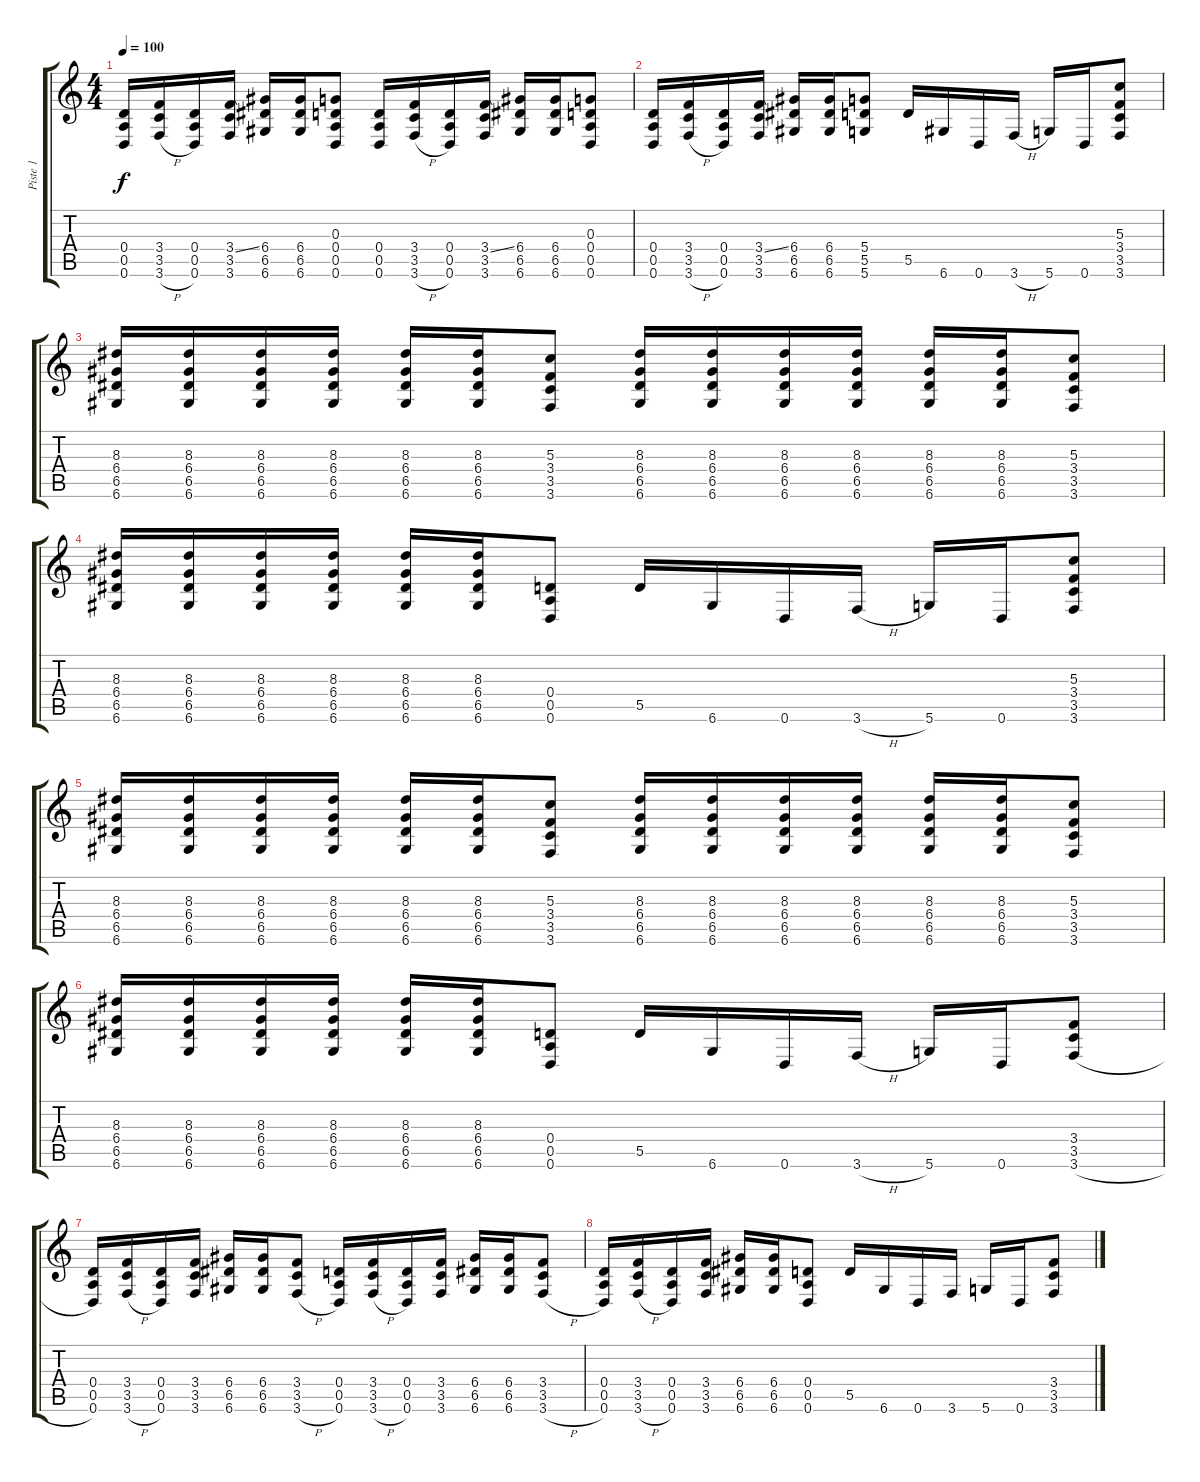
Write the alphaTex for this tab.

\track ("Piste 1" "Piste 1") {instrument overdrivenguitar}
\staff {score tabs}
\tuning (E4 B3 G3 D3 A2 D2) {hide}
\ts (4 4)
\tempo 100
\clef g2
\ks c
(0.4 0.5 0.6).16{dy f} (3.4 3.5 3.6{h}).16 (0.4 0.5 0.6).16 (3.4{ss} 3.5 3.6).16 (6.4 6.5 6.6).16 (6.4 6.5 6.6).16 (0.3 0.4 0.5 0.6).8 (0.4 0.5 0.6).16 (3.4 3.5 3.6{h}).16 (0.4 0.5 0.6).16 (3.4{ss} 3.5 3.6).16 (6.4 6.5 6.6).16 (6.4 6.5 6.6).16 (0.3 0.4 0.5 0.6).8 |
(0.4 0.5 0.6).16 (3.4 3.5 3.6{h}).16 (0.4 0.5 0.6).16 (3.4{ss} 3.5 3.6).16 (6.4 6.5 6.6).16 (6.4 6.5 6.6).16 (5.4 5.5 5.6).8 5.5.16 6.6.16 0.6.16 3.6{h}.16 5.6.16 0.6.16 (5.3 3.4 3.5 3.6).8 |
(8.3 6.4 6.5 6.6).16 (8.3 6.4 6.5 6.6).16 (8.3 6.4 6.5 6.6).16 (8.3 6.4 6.5 6.6).16 (8.3 6.4 6.5 6.6).16 (8.3 6.4 6.5 6.6).16 (5.3 3.4 3.5 3.6).8 (8.3 6.4 6.5 6.6).16 (8.3 6.4 6.5 6.6).16 (8.3 6.4 6.5 6.6).16 (8.3 6.4 6.5 6.6).16 (8.3 6.4 6.5 6.6).16 (8.3 6.4 6.5 6.6).16 (5.3 3.4 3.5 3.6).8 |
(8.3 6.4 6.5 6.6).16 (8.3 6.4 6.5 6.6).16 (8.3 6.4 6.5 6.6).16 (8.3 6.4 6.5 6.6).16 (8.3 6.4 6.5 6.6).16 (8.3 6.4 6.5 6.6).16 (0.4 0.5 0.6).8 5.5.16 6.6.16 0.6.16 3.6{h}.16 5.6.16 0.6.16 (5.3 3.4 3.5 3.6).8 |
(8.3 6.4 6.5 6.6).16 (8.3 6.4 6.5 6.6).16 (8.3 6.4 6.5 6.6).16 (8.3 6.4 6.5 6.6).16 (8.3 6.4 6.5 6.6).16 (8.3 6.4 6.5 6.6).16 (5.3 3.4 3.5 3.6).8 (8.3 6.4 6.5 6.6).16 (8.3 6.4 6.5 6.6).16 (8.3 6.4 6.5 6.6).16 (8.3 6.4 6.5 6.6).16 (8.3 6.4 6.5 6.6).16 (8.3 6.4 6.5 6.6).16 (5.3 3.4 3.5 3.6).8 |
(8.3 6.4 6.5 6.6).16 (8.3 6.4 6.5 6.6).16 (8.3 6.4 6.5 6.6).16 (8.3 6.4 6.5 6.6).16 (8.3 6.4 6.5 6.6).16 (8.3 6.4 6.5 6.6).16 (0.4 0.5 0.6).8 5.5.16 6.6.16 0.6.16 3.6{h}.16 5.6.16 0.6.16 (3.4 3.5 3.6{h}).8 |
(0.4 0.5 0.6).16 (3.4 3.5 3.6{h}).16 (0.4 0.5 0.6).16 (3.4 3.5 3.6).16 (6.4 6.5 6.6).16 (6.4 6.5 6.6).16 (3.4 3.5 3.6{h}).8 (0.4 0.5 0.6).16 (3.4 3.5 3.6{h}).16 (0.4 0.5 0.6).16 (3.4 3.5 3.6).16 (6.4 6.5 6.6).16 (6.4 6.5 6.6).16 (3.4 3.5 3.6{h}).8 |
(0.4 0.5 0.6).16 (3.4 3.5 3.6{h}).16 (0.4 0.5 0.6).16 (3.4 3.5 3.6).16 (6.4 6.5 6.6).16 (6.4 6.5 6.6).16 (0.4 0.5 0.6).8 5.5.16 6.6.16 0.6.16 3.6.16 5.6.16 0.6.16 (3.4 3.5 3.6{h}).8
